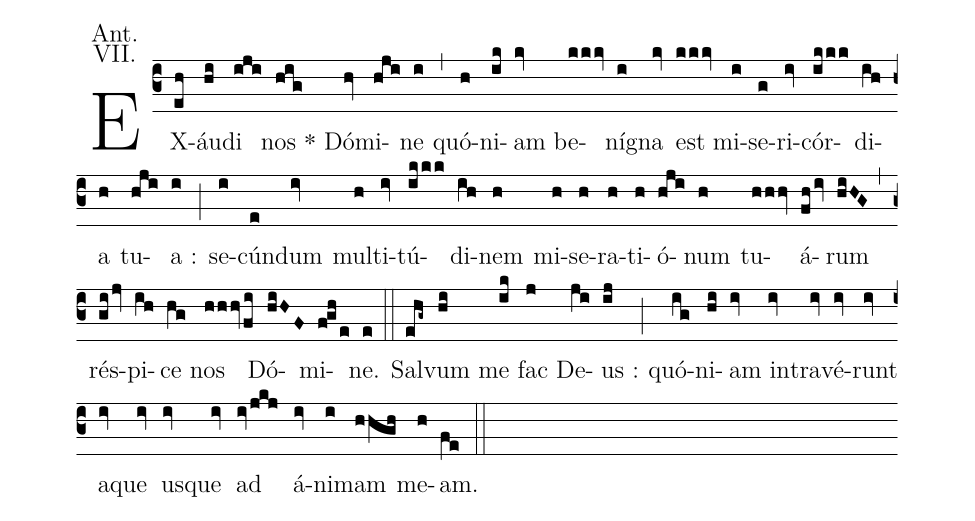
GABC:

annotation: Ant.;
annotation: VII.;
%%
(c3)
EX(eh)áu(hi)di(iji) nos(hig) * Dó(hv)mi(hji)ne(i) (,)
quó(h)ni(ik)am(kv) be(kkkv)níg(i)na(kv) est(kkkv) mi(i)se(g)ri(iv)cór(ikkk)di(ih)a(h) tu(hji)a :(i) (;)
se(i)cún(e)dum(iv) mul(h)ti(iv)tú(ikkk)di(ih)nem(h) mi(h)se(h)ra(h)ti(h)ó(hji)num(h) tu(hhhv)á(fhiv)rum(hiHG) (,)
rés(gijv)pi(ih)ce(hg) nos(hhhvfi) Dó(hiHF)mi(fghe)ne.(e) (::)
Sal(ehg~)vum(hi) me(ik) fac(j) De(ji)us :(ij) (;)
quó(ig)ni(hi)am(iv) in(iv)tra(iv)vé(iv)runt(iv) a(iv)que(iv) us(iv)que(iv) ad(ivjkj) á(iv)ni(i)mam(hhgh) me(h)am.(fe) (::)
